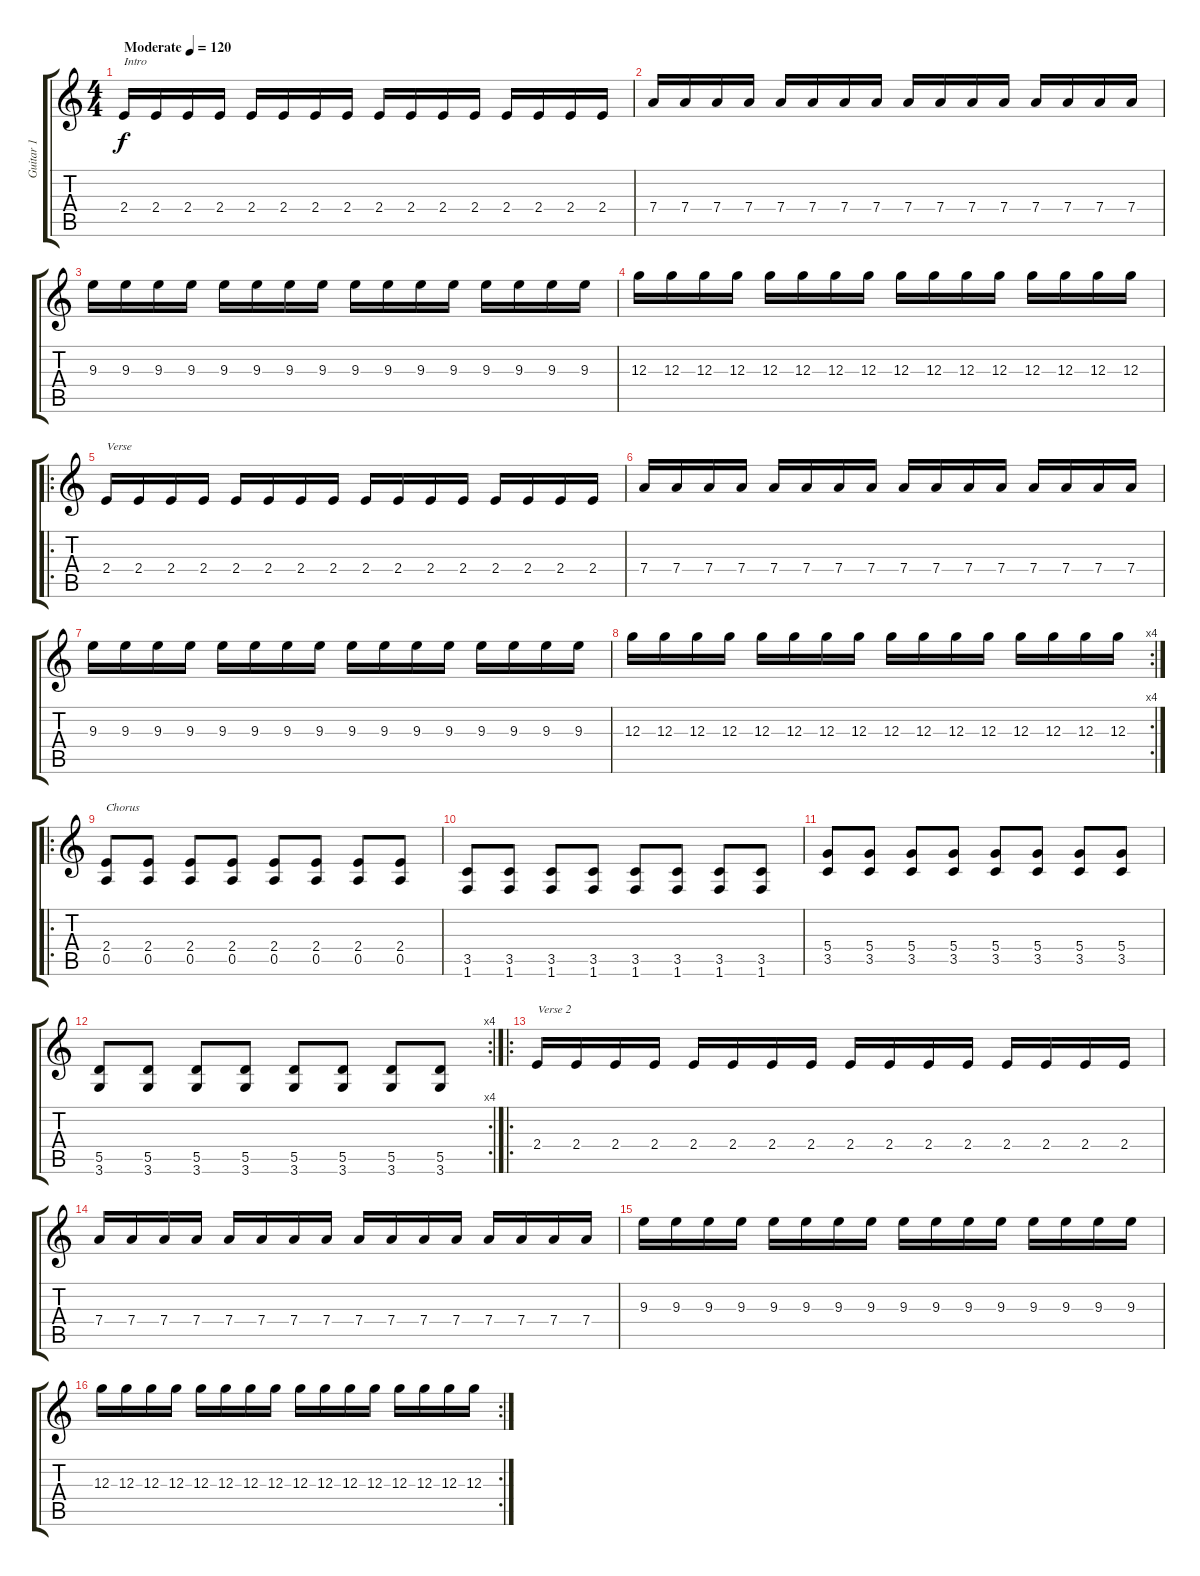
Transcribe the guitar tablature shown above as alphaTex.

\track ("Guitar 1" "Guitar 1") {instrument electricguitarmuted}
\staff {score tabs}
\tuning (E4 B3 G3 D3 A2 E2) {hide}
\ts (4 4)
\tempo (120 "Moderate")
\clef g2
\ks c
2.4.16{txt "Intro" dy f instrument electricguitarmuted} 2.4.16 2.4.16 2.4.16 2.4.16 2.4.16 2.4.16 2.4.16 2.4.16 2.4.16 2.4.16 2.4.16 2.4.16 2.4.16 2.4.16 2.4.16 |
7.4.16 7.4.16 7.4.16 7.4.16 7.4.16 7.4.16 7.4.16 7.4.16 7.4.16 7.4.16 7.4.16 7.4.16 7.4.16 7.4.16 7.4.16 7.4.16 |
9.3.16 9.3.16 9.3.16 9.3.16 9.3.16 9.3.16 9.3.16 9.3.16 9.3.16 9.3.16 9.3.16 9.3.16 9.3.16 9.3.16 9.3.16 9.3.16 |
12.3.16 12.3.16 12.3.16 12.3.16 12.3.16 12.3.16 12.3.16 12.3.16 12.3.16 12.3.16 12.3.16 12.3.16 12.3.16 12.3.16 12.3.16 12.3.16 |
\ro
2.4.16{txt "Verse"} 2.4.16 2.4.16 2.4.16 2.4.16 2.4.16 2.4.16 2.4.16 2.4.16 2.4.16 2.4.16 2.4.16 2.4.16 2.4.16 2.4.16 2.4.16 |
7.4.16 7.4.16 7.4.16 7.4.16 7.4.16 7.4.16 7.4.16 7.4.16 7.4.16 7.4.16 7.4.16 7.4.16 7.4.16 7.4.16 7.4.16 7.4.16 |
9.3.16 9.3.16 9.3.16 9.3.16 9.3.16 9.3.16 9.3.16 9.3.16 9.3.16 9.3.16 9.3.16 9.3.16 9.3.16 9.3.16 9.3.16 9.3.16 |
\rc 4
12.3.16 12.3.16 12.3.16 12.3.16 12.3.16 12.3.16 12.3.16 12.3.16 12.3.16 12.3.16 12.3.16 12.3.16 12.3.16 12.3.16 12.3.16 12.3.16 |
\ro
(2.4 0.5).8{txt "Chorus"} (2.4 0.5).8 (2.4 0.5).8 (2.4 0.5).8 (2.4 0.5).8 (2.4 0.5).8 (2.4 0.5).8 (2.4 0.5).8 |
(3.5 1.6).8 (3.5 1.6).8 (3.5 1.6).8 (3.5 1.6).8 (3.5 1.6).8 (3.5 1.6).8 (3.5 1.6).8 (3.5 1.6).8 |
(5.4 3.5).8 (5.4 3.5).8 (5.4 3.5).8 (5.4 3.5).8 (5.4 3.5).8 (5.4 3.5).8 (5.4 3.5).8 (5.4 3.5).8 |
\rc 4
(5.5 3.6).8 (5.5 3.6).8 (5.5 3.6).8 (5.5 3.6).8 (5.5 3.6).8 (5.5 3.6).8 (5.5 3.6).8 (5.5 3.6).8 |
\ro
2.4.16{txt "Verse 2"} 2.4.16 2.4.16 2.4.16 2.4.16 2.4.16 2.4.16 2.4.16 2.4.16 2.4.16 2.4.16 2.4.16 2.4.16 2.4.16 2.4.16 2.4.16 |
7.4.16 7.4.16 7.4.16 7.4.16 7.4.16 7.4.16 7.4.16 7.4.16 7.4.16 7.4.16 7.4.16 7.4.16 7.4.16 7.4.16 7.4.16 7.4.16 |
9.3.16 9.3.16 9.3.16 9.3.16 9.3.16 9.3.16 9.3.16 9.3.16 9.3.16 9.3.16 9.3.16 9.3.16 9.3.16 9.3.16 9.3.16 9.3.16 |
\rc 2
12.3.16 12.3.16 12.3.16 12.3.16 12.3.16 12.3.16 12.3.16 12.3.16 12.3.16 12.3.16 12.3.16 12.3.16 12.3.16 12.3.16 12.3.16 12.3.16
